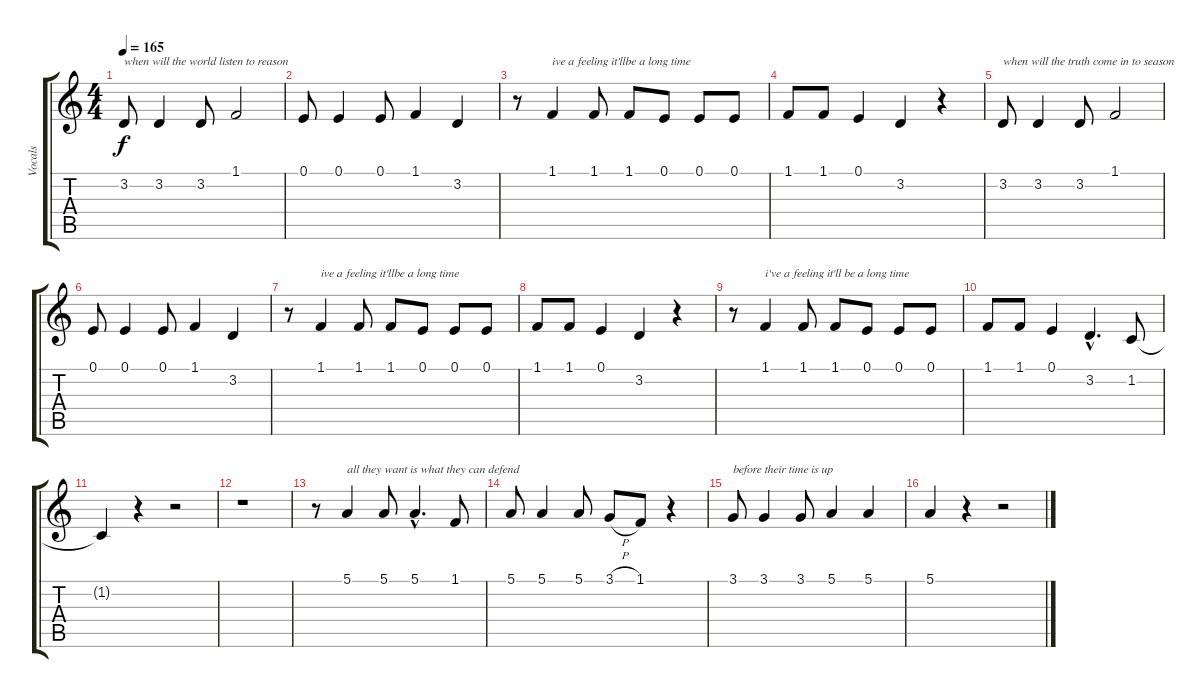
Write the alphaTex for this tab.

\track ("Vocals" "Vocals") {instrument trumpet}
\staff {score tabs}
\tuning (E4 B3 G3 D3 A2 E2) {hide}
\ts (4 4)
\tempo 165
\clef g2
\ks c
3.2.8{txt "when will the world listen to reason" dy f} 3.2.4 3.2.8 1.1.2 |
0.1.8 0.1.4 0.1.8 1.1.4 3.2.4 |
r.8 1.1.4{txt "ive a feeling it'llbe a long time"} 1.1.8 1.1.8 0.1.8 0.1.8 0.1.8 |
1.1.8 1.1.8 0.1.4 3.2.4 r.4 |
3.2.8{txt "when will the truth come in to season"} 3.2.4 3.2.8 1.1.2 |
0.1.8 0.1.4 0.1.8 1.1.4 3.2.4 |
r.8 1.1.4{txt "ive a feeling it'llbe a long time"} 1.1.8 1.1.8 0.1.8 0.1.8 0.1.8 |
1.1.8 1.1.8 0.1.4 3.2.4 r.4 |
r.8 1.1.4{txt "i've a feeling it'll be a long time"} 1.1.8 1.1.8 0.1.8 0.1.8 0.1.8 |
1.1.8 1.1.8 0.1.4 3.2{hac}.4{d} 1.2.8 |
1.2{t}.4 r.4 r.2 |
r.1 |
r.8 5.1.4{txt "all they want is what they can defend"} 5.1.8 5.1{hac}.4{d} 1.1.8 |
5.1.8 5.1.4 5.1.8 3.1{h}.8 1.1.8 r.4 |
3.1.8{txt "before their time is up"} 3.1.4 3.1.8 5.1.4 5.1.4 |
5.1.4 r.4 r.2
